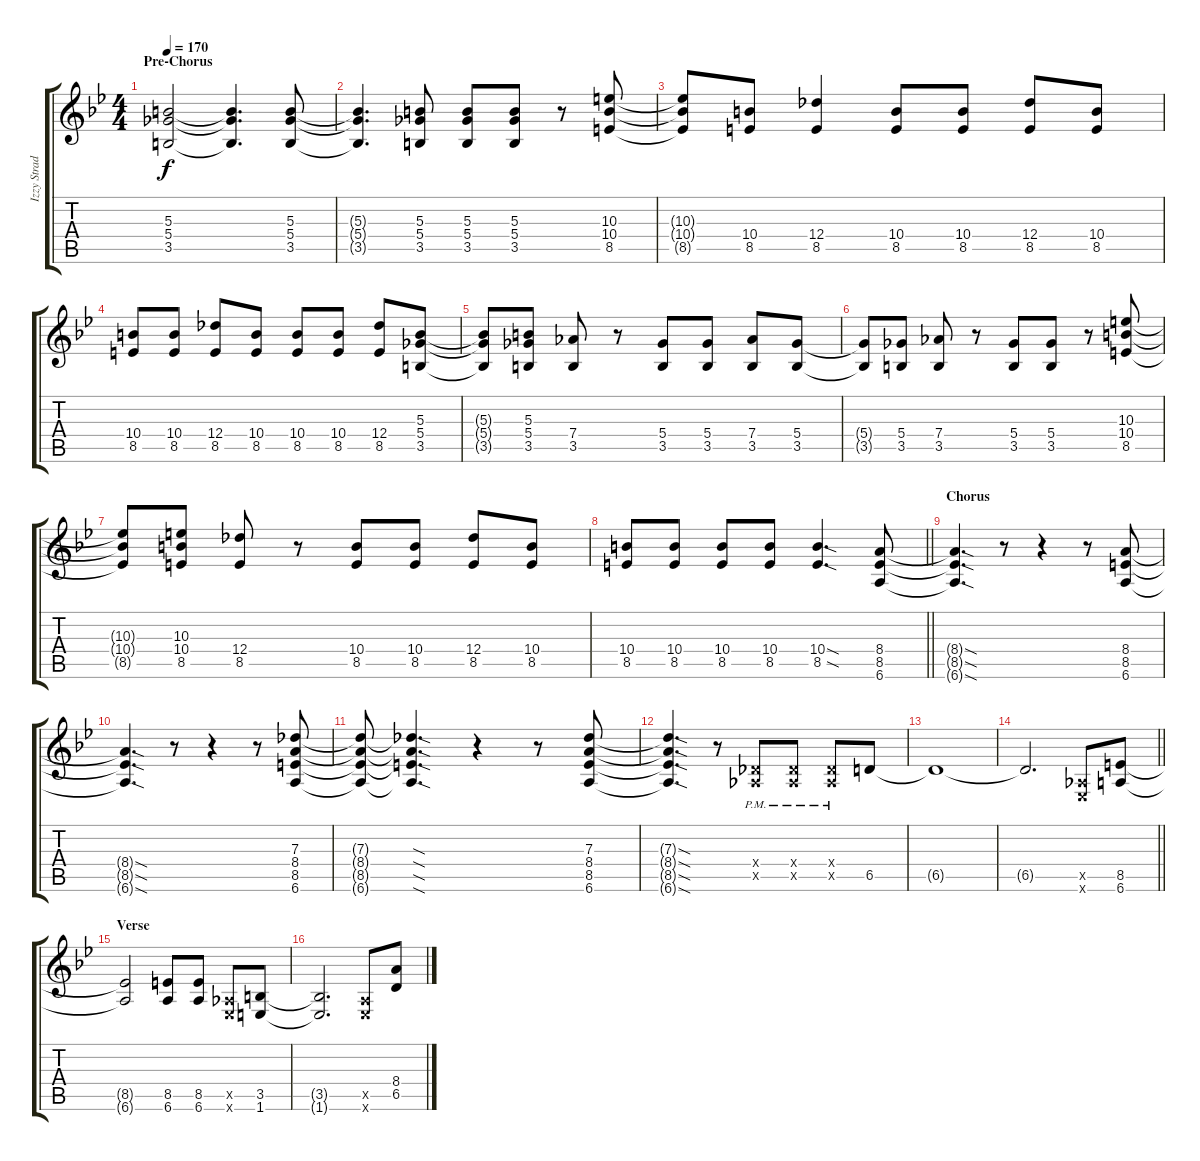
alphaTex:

\track ("Izzy Stradlin - Rhytm Guitar" "Izzy Strad") {instrument overdrivenguitar}
\staff {score tabs}
\tuning (Eb4 Bb3 Gb3 Db3 Ab2 Eb2) {hide}
\ts (4 4)
\section ("" "Pre-Chorus")
\tempo 170
\clef g2
\ks bb
(5.3{t} 5.4{t} 3.5{t}).2{dy f} (5.3{t} 5.4{t} 3.5{t}).4{d} (5.3 5.4 3.5).8 |
(5.3{t} 5.4{t} 3.5{t}).4{d} (5.3 5.4 3.5).8 (5.3 5.4 3.5).8 (5.3 5.4 3.5).8 r.8 (10.3 10.4 8.5).8 |
(10.3{t} 10.4{t} 8.5{t}).8 (10.4 8.5).8 (12.4 8.5).4 (10.4 8.5).8 (10.4 8.5).8 (12.4 8.5).8 (10.4 8.5).8 |
(10.4 8.5).8 (10.4 8.5).8 (12.4 8.5).8 (10.4 8.5).8 (10.4 8.5).8 (10.4 8.5).8 (12.4 8.5).8 (5.3 5.4 3.5).8 |
(5.3{t} 5.4{t} 3.5{t}).8 (5.3 5.4 3.5).8 (7.4 3.5).8 r.8 (5.4 3.5).8 (5.4 3.5).8 (7.4 3.5).8 (5.4 3.5).8 |
(5.4{t} 3.5{t}).8 (5.4 3.5).8 (7.4 3.5).8 r.8 (5.4 3.5).8 (5.4 3.5).8 r.8 (10.3 10.4 8.5).8 |
(10.3{t} 10.4{t} 8.5{t}).8 (10.3 10.4 8.5).8 (12.4 8.5).8 r.8 (10.4 8.5).8 (10.4 8.5).8 (12.4 8.5).8 (10.4 8.5).8 |
\barLineRight lightlight
(10.4 8.5).8 (10.4 8.5).8 (10.4 8.5).8 (10.4 8.5).8 (10.4{sod} 8.5{sod}).4{d} (8.4 8.5 6.6).8 |
\section ("" "Chorus")
(8.4{sod t} 8.5{sod t} 6.6{sod t}).4{d} r.8 r.4 r.8 (8.4 8.5 6.6).8 |
(8.4{sod t} 8.5{sod t} 6.6{sod t}).4{d} r.8 r.4 r.8 (7.3 8.4 8.5 6.6).8 |
(7.3{t} 8.4{t} 8.5{t} 6.6{t}).8 (7.3{sod t} 8.4{sod t} 8.5{sod t} 6.6{sod t}).4{d} r.4 r.8 (7.3 8.4 8.5 6.6).8 |
(7.3{sod t} 8.4{sod t} 8.5{sod t} 6.6{sod t}).4{d} r.8 (0.4{pm x} 0.5{pm x}).8 (0.4{pm x} 0.5{pm x}).8 (0.4{pm x} 0.5{pm x}).8 6.5.8 |
6.5{t}.1 |
\barLineRight lightlight
6.5{t}.2{d} (0.5{x} 0.6{x}).8 (8.5 6.6).8 |
\section ("" "Verse")
(8.5{t} 6.6{t}).2 (8.5 6.6).8 (8.5 6.6).8 (0.5{x} 0.6{x}).8 (3.5 1.6).8 |
(3.5{t} 1.6{t}).2{d} (1.5{x} 0.6{x}).8 (8.4 6.5).8
